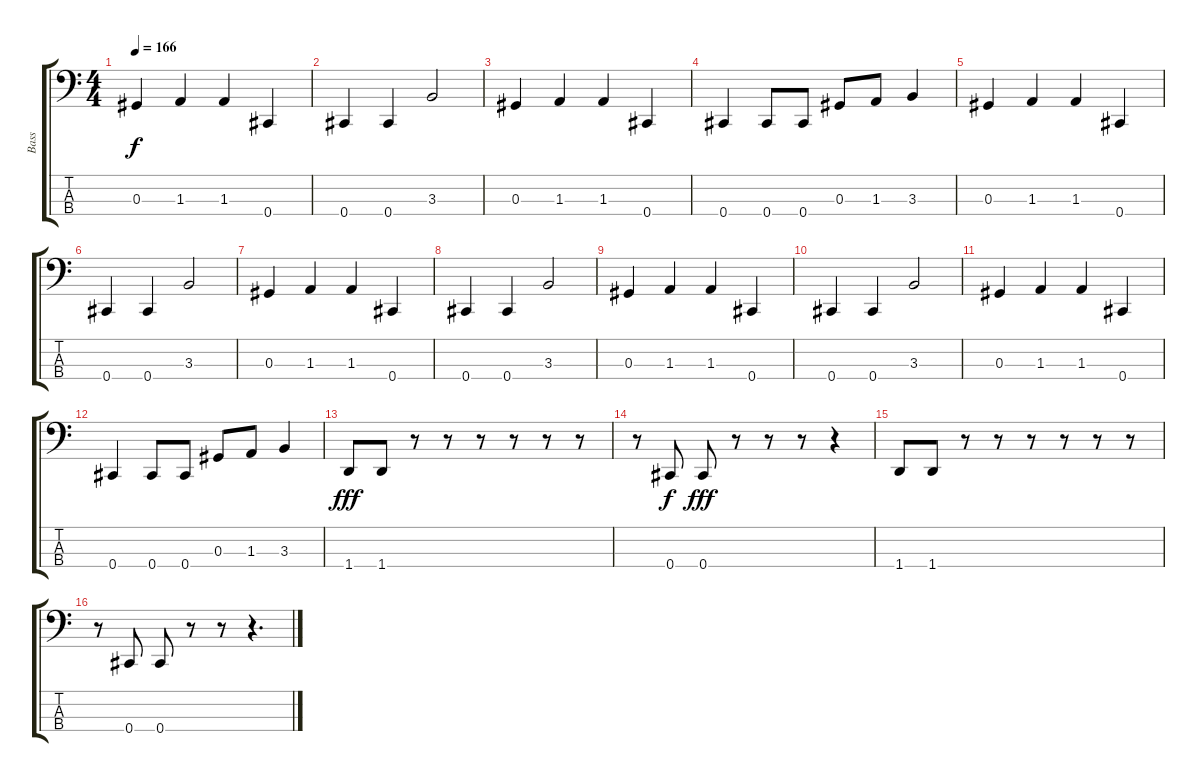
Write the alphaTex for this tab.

\track ("Bass" "Bass") {instrument electricbasspick}
\staff {score tabs}
\tuning (Gb2 Db2 Ab1 Db1) {hide}
\ts (4 4)
\tempo 166
\clef f4
\ks c
0.3.4{dy f} 1.3.4 1.3.4 0.4.4 |
0.4.4 0.4.4 3.3.2 |
0.3.4 1.3.4 1.3.4 0.4.4 |
0.4.4 0.4.8 0.4.8 0.3.8 1.3.8 3.3.4 |
0.3.4 1.3.4 1.3.4 0.4.4 |
0.4.4 0.4.4 3.3.2 |
0.3.4 1.3.4 1.3.4 0.4.4 |
0.4.4 0.4.4 3.3.2 |
0.3.4 1.3.4 1.3.4 0.4.4 |
0.4.4 0.4.4 3.3.2 |
0.3.4 1.3.4 1.3.4 0.4.4 |
0.4.4 0.4.8 0.4.8 0.3.8 1.3.8 3.3.4 |
1.4.8{dy fff} 1.4.8 r.8 r.8 r.8 r.8 r.8 r.8 |
r.8 0.4.8{dy f} 0.4.8{dy fff} r.8 r.8 r.8 r.4 |
1.4.8 1.4.8 r.8 r.8 r.8 r.8 r.8 r.8 |
r.8 0.4.8 0.4.8 r.8 r.8 r.4{d}
